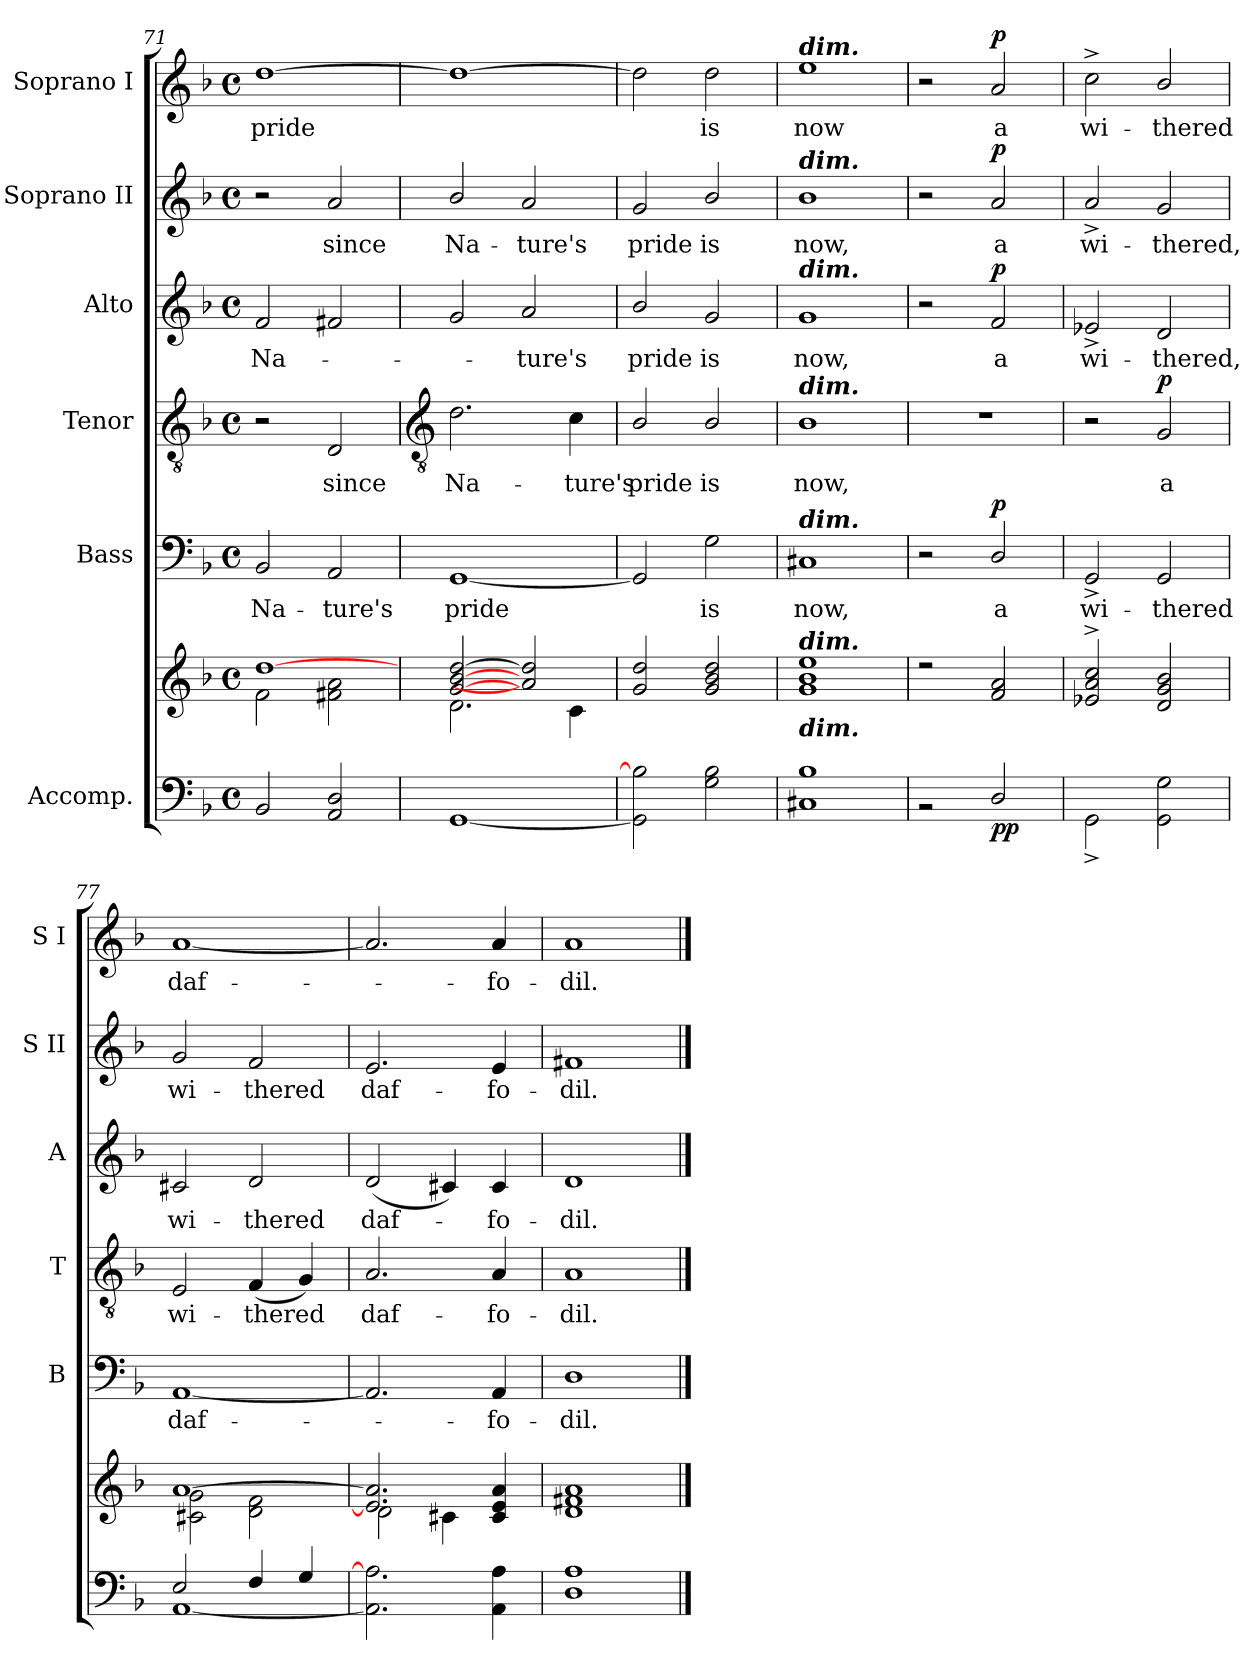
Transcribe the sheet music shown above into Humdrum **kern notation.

**kern	**kern	**dynam	**kern	**text	**dynam	**kern	**text	**dynam	**kern	**text	**dynam	**kern	**text	**dynam	**kern	**text	**dynam
*part6	*part6	*part6	*part5	*part5	*part5	*part4	*part4	*part4	*part3	*part3	*part3	*part2	*part2	*part2	*part1	*part1	*part1
*staff7	*staff6	*staff6/7	*staff5	*staff5	*staff5	*staff4	*staff4	*staff4	*staff3	*staff3	*staff3	*staff2	*staff2	*staff2	*staff1	*staff1	*staff1
*I"Accomp.	*	*	*I"Bass	*	*	*I"Tenor	*	*	*I"Alto	*	*	*I"Soprano II	*	*	*I"Soprano I	*	*
*	*	*	*I'B	*	*	*I'T	*	*	*I'A	*	*	*I'S II	*	*	*I'S I	*	*
*clefF4	*clefG2	*	*clefF4	*	*	*clefGv2	*	*	*clefG2	*	*	*clefG2	*	*	*clefG2	*	*
*k[b-]	*k[b-]	*	*k[b-]	*	*	*k[b-]	*	*	*k[b-]	*	*	*k[b-]	*	*	*k[b-]	*	*
*F:	*F:	*	*F:	*	*	*F:	*	*	*F:	*	*	*F:	*	*	*F:	*	*
*M4/4	*M4/4	*	*M4/4	*	*	*M4/4	*	*	*M4/4	*	*	*M4/4	*	*	*M4/4	*	*
*met(c)	*met(c)	*	*met(c)	*	*	*met(c)	*	*	*met(c)	*	*	*met(c)	*	*	*met(c)	*	*
=71	=71	=71	=71	=71	=71	=71	=71	=71	=71	=71	=71	=71	=71	=71	=71	=71	=71
*	*^	*	*	*	*	*	*	*	*	*	*	*	*	*	*	*	*
!	!	!	!	!	!LO:LY:b	!	!	!	!	!	!LO:LY:b	!	!	!	!	!	!LO:LY:b	!
2BB-	[1dd/	2f\	.	2BB-	Na-	.	2r	.	.	2f	Na-	.	2r	.	.	[1dd	pride	.
!	!	!	!	!	!LO:LY:b	!	!	!LO:LY:b	!	!	!	!	!	!LO:LY:b	!	!	!	!
2AA 2D	.	2f#X\ 2a\	.	2AA	-ture's	.	2D	since	.	2f#X	.	.	2a	since	.	.	.	.
!!LO:LB:g=z
=72	=72	=72	=72	=72	=72	=72	=72	=72	=72	=72	=72	=72	=72	=72	=72	=72	=72	=72
*	*	*	*	*	*	*	*clefGv2	*	*	*	*	*	*	*	*	*	*	*
*^	*	*	*	*	*	*	*	*	*	*	*	*	*	*	*	*	*	*
!	!	!	!	!	!	!LO:LY:b	!	!	!LO:LY:b	!	!	!	!	!	!LO:LY:b	!	!	!	!
1ryy	[1GG	[2g/ [2b-/ [2dd/	2.d\	.	[1GG	pride	.	2.d	Na-	.	2g	.	.	2b-/	Na-	.	1dd_	.	.
!	!	!	!	!	!	!	!	!	!	!	!	!LO:LY:b	!	!	!LO:LY:b	!	!	!	!
.	.	2a/] 2dd/]	.	.	.	.	.	.	.	.	2a	ture's	.	2a	-ture's	.	.	.	.
!	!	!	!	!	!	!	!	!	!LO:LY:b	!	!	!	!	!	!	!	!	!	!
.	.	.	4c\	.	.	.	.	4c	-ture's	.	.	.	.	.	.	.	.	.	.
=73	=73	=73	=73	=73	=73	=73	=73	=73	=73	=73	=73	=73	=73	=73	=73	=73	=73	=73	=73
!	!	!	!	!	!	!	!	!	!LO:LY:b	!	!	!LO:LY:b	!	!	!LO:LY:b	!	!	!	!
1ryy	2GG] 2B-]	2g/ 2dd/	1ryy	.	2GG]	.	.	2B-/	pride	.	2b-/	pride	.	2g	pride	.	2dd]	.	.
!	!	!	!	!	!	!LO:LY:b	!	!	!LO:LY:b	!	!	!LO:LY:b	!	!	!LO:LY:b	!	!	!LO:LY:b	!
.	2G 2B-	2g/ 2b-/ 2dd/	.	.	2G	is	.	2B-/	is	.	2g	is	.	2b-/	is	.	2dd	is	.
=74	=74	=74	=74	=74	=74	=74	=74	=74	=74	=74	=74	=74	=74	=74	=74	=74	=74	=74	=74
!	!	!	!	!	!	!	!	!	!	!	!	!	!	!	!	!	!LO:TX:a:Bi:t=dim.	!	!
!	!	!	!	!	!	!	!	!	!	!	!	!	!	!LO:TX:a:Bi:t=dim.	!	!	!	!	!
!	!	!	!	!	!	!	!	!	!	!	!LO:TX:a:Bi:t=dim.	!	!	!	!	!	!	!	!
!	!	!	!	!	!	!	!	!LO:TX:a:Bi:t=dim.	!	!	!	!	!	!	!	!	!	!	!
!	!	!	!	!	!LO:TX:a:Bi:t=dim.	!	!	!	!	!	!	!	!	!	!	!	!	!	!
!	!	!LO:TX:a:Bi:t=dim.	!	!	!	!	!	!	!	!	!	!	!	!	!	!	!	!	!
!LO:TX:a:Bi:t=dim.	!	!	!	!	!	!	!	!	!	!	!	!	!	!	!	!	!	!	!
!	!	!	!	!	!	!LO:LY:b	!	!	!LO:LY:b	!	!	!LO:LY:b	!	!	!LO:LY:b	!	!	!LO:LY:b	!
1ryy	1C#X 1B-	1g/ 1b-/ 1ee/	1ryy	.	1C#X	now,	.	1B-	now,	.	1g	now,	.	1b-	now,	.	1ee	now	.
=75	=75	=75	=75	=75	=75	=75	=75	=75	=75	=75	=75	=75	=75	=75	=75	=75	=75	=75	=75
1ryy	2r	2r	1ryy	.	2r	.	.	1r	.	.	2r	.	.	2r	.	.	2r	.	.
!	!	!	!	!LO:DY:b=2	!	!LO:LY:b	!	!	!	!	!	!LO:LY:b	!	!	!LO:LY:b	!	!	!LO:LY:b	!
!	!	!	!	!LO:DY:n=1:b	!	!	!LO:DY:b	!	!	!	!	!	!LO:DY:b	!	!	!LO:DY:b	!	!	!LO:DY:b
.	2D/	2f/ 2a/	.	p p	2D/	a	p	.	.	.	2f	a	p	2a	a	p	2a	a	p
=76	=76	=76	=76	=76	=76	=76	=76	=76	=76	=76	=76	=76	=76	=76	=76	=76	=76	=76	=76
!	!	!	!	!	!	!LO:LY:b	!	!	!	!	!	!LO:LY:b	!	!	!LO:LY:b	!	!	!LO:LY:b	!
1ryy	2GG^	2e-X/^ 2a/^ 2cc/^	1ryy	.	2GG^	wi-	.	2r	.	.	2e-X^	wi-	.	2a^	wi-	.	2cc^	wi-	.
!	!	!	!	!	!	!LO:LY:b	!	!	!LO:LY:b	!LO:DY:b	!	!LO:LY:b	!	!	!LO:LY:b	!	!	!LO:LY:b	!
.	2GG 2G	2d/ 2g/ 2b-/	.	.	2GG	-thered	.	2G	a	p	2d	-thered,	.	2g	-thered,	.	2b-/	-thered	.
=77	=77	=77	=77	=77	=77	=77	=77	=77	=77	=77	=77	=77	=77	=77	=77	=77	=77	=77	=77
!	!	!	!	!	!	!LO:LY:b	!	!	!LO:LY:b	!	!	!LO:LY:b	!	!	!LO:LY:b	!	!	!LO:LY:b	!
2E/	[1AA	[1a/	2c#X\ 2g\	.	[1AA	daf-	.	2E	wi-	.	2c#X	wi-	.	2g	wi-	.	[1a	daf-	.
!	!	!	!	!	!	!	!	!	!LO:LY:b	!	!	!LO:LY:b	!	!	!LO:LY:b	!	!	!	!
4F/	.	.	2d\ 2f\	.	.	.	.	(<4F	-thered	.	2d	-thered	.	2f	-thered	.	.	.	.
4G/	.	.	.	.	.	.	.	4G)	.	.	.	.	.	.	.	.	.	.	.
=78	=78	=78	=78	=78	=78	=78	=78	=78	=78	=78	=78	=78	=78	=78	=78	=78	=78	=78	=78
!	!	!	!	!	!	!	!	!	!LO:LY:b	!	!	!LO:LY:b	!	!	!LO:LY:b	!	!	!	!
1ryy	2.AA] 2.A]	2.e/] 2.a/]	2d\	.	2.AA]	.	.	2.A	daf-	.	(<2d	daf-	.	2.e	daf-	.	2.a]	.	.
.	.	.	4c#X\	.	.	.	.	.	.	.	4c#X)	.	.	.	.	.	.	.	.
!	!	!	!	!	!	!LO:LY:b	!	!	!LO:LY:b	!	!	!LO:LY:b	!	!	!LO:LY:b	!	!	!LO:LY:b	!
.	4AA 4A	4c#/ 4e/ 4a/	4ryy	.	4AA	fo-	.	4A	-fo-	.	4c#	fo-	.	4e	-fo-	.	4a	fo-	.
=79	=79	=79	=79	=79	=79	=79	=79	=79	=79	=79	=79	=79	=79	=79	=79	=79	=79	=79	=79
!	!	!	!	!	!	!LO:LY:b	!	!	!LO:LY:b	!	!	!LO:LY:b	!	!	!LO:LY:b	!	!	!LO:LY:b	!
1ryy	1D 1A	1d/ 1f#X/ 1a/	1ryy	.	1D	-dil.	.	1A	-dil.	.	1d	-dil.	.	1f#X	-dil.	.	1a	-dil.	.
*v	*v	*	*	*	*	*	*	*	*	*	*	*	*	*	*	*	*	*	*
*	*v	*v	*	*	*	*	*	*	*	*	*	*	*	*	*	*	*	*
==	==	==	==	==	==	==	==	==	==	==	==	==	==	==	==	==	==
*-	*-	*-	*-	*-	*-	*-	*-	*-	*-	*-	*-	*-	*-	*-	*-	*-	*-
